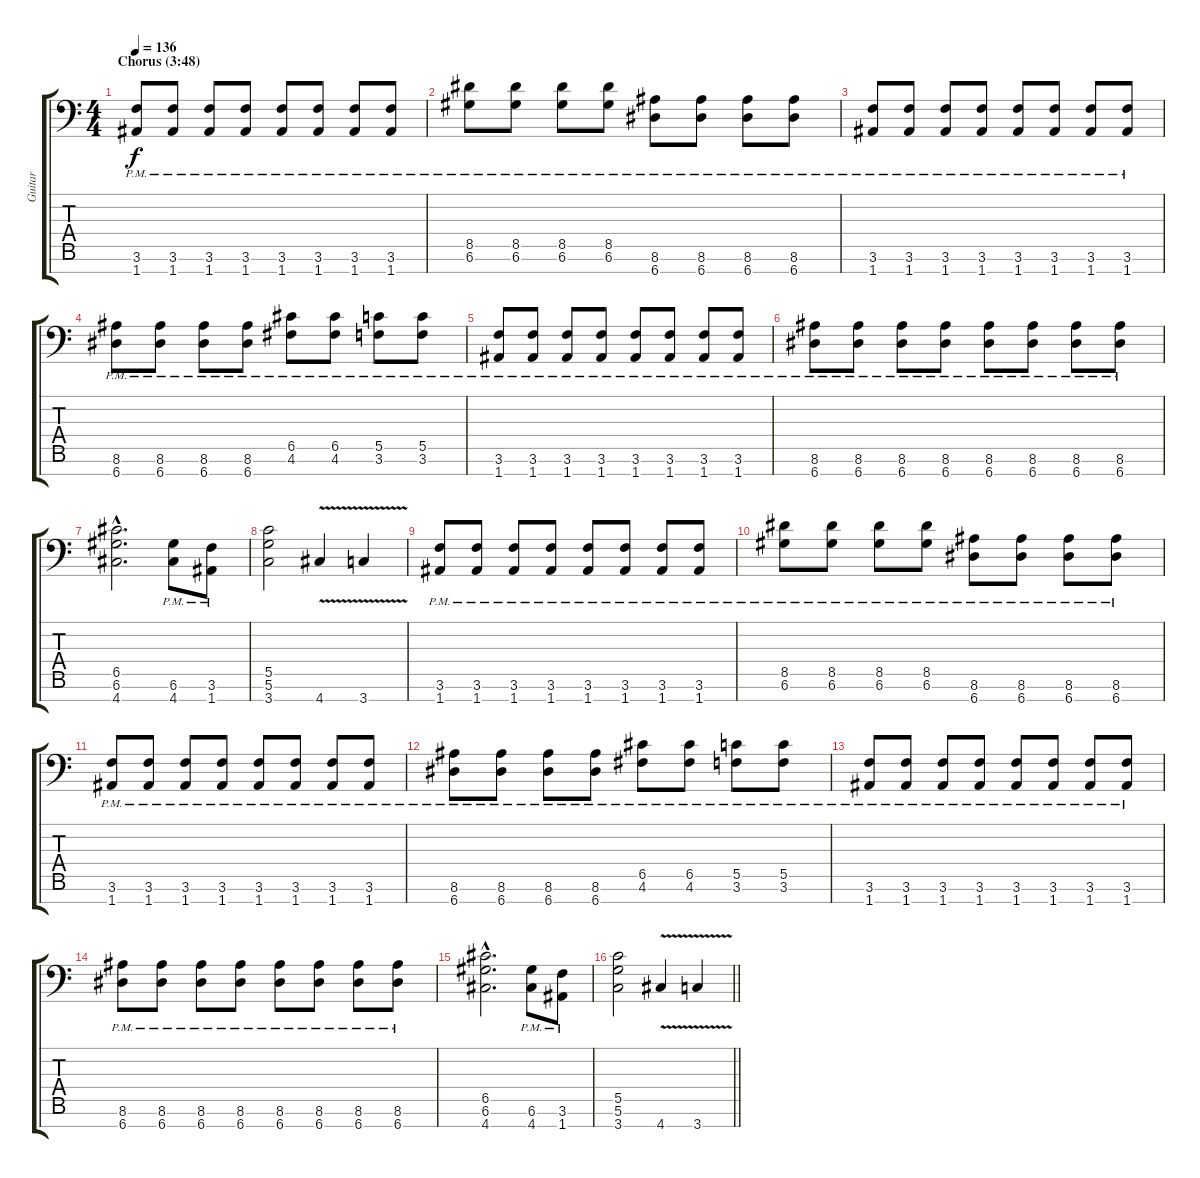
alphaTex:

\track ("Guitar" "Guitar") {instrument distortionguitar}
\staff {score tabs}
\tuning (D4 A3 F3 C3 G2 D2 A1) {hide}
\ts (4 4)
\section ("" "Chorus (3:48)")
\tempo 136
\clef f4
\ks c
(3.6{pm} 1.7{pm}).8{dy f} (3.6{pm} 1.7{pm}).8 (3.6{pm} 1.7{pm}).8 (3.6{pm} 1.7{pm}).8 (3.6{pm} 1.7{pm}).8 (3.6{pm} 1.7{pm}).8 (3.6{pm} 1.7{pm}).8 (3.6{pm} 1.7{pm}).8 |
(8.5{pm} 6.6{pm}).8 (8.5{pm} 6.6{pm}).8 (8.5{pm} 6.6{pm}).8 (8.5{pm} 6.6{pm}).8 (8.6{pm} 6.7{pm}).8 (8.6{pm} 6.7{pm}).8 (8.6{pm} 6.7{pm}).8 (8.6{pm} 6.7{pm}).8 |
(3.6{pm} 1.7{pm}).8 (3.6{pm} 1.7{pm}).8 (3.6{pm} 1.7{pm}).8 (3.6{pm} 1.7{pm}).8 (3.6{pm} 1.7{pm}).8 (3.6{pm} 1.7{pm}).8 (3.6{pm} 1.7{pm}).8 (3.6{pm} 1.7{pm}).8 |
(8.6{pm} 6.7{pm}).8 (8.6{pm} 6.7{pm}).8 (8.6{pm} 6.7{pm}).8 (8.6{pm} 6.7{pm}).8 (6.5{pm} 4.6{pm}).8 (6.5{pm} 4.6{pm}).8 (5.5{pm} 3.6{pm}).8 (5.5{pm} 3.6{pm}).8 |
(3.6{pm} 1.7{pm}).8 (3.6{pm} 1.7{pm}).8 (3.6{pm} 1.7{pm}).8 (3.6{pm} 1.7{pm}).8 (3.6{pm} 1.7{pm}).8 (3.6{pm} 1.7{pm}).8 (3.6{pm} 1.7{pm}).8 (3.6{pm} 1.7{pm}).8 |
(8.6{pm} 6.7{pm}).8 (8.6{pm} 6.7{pm}).8 (8.6{pm} 6.7{pm}).8 (8.6{pm} 6.7{pm}).8 (8.6{pm} 6.7{pm}).8 (8.6{pm} 6.7{pm}).8 (8.6{pm} 6.7{pm}).8 (8.6{pm} 6.7{pm}).8 |
(6.5{hac} 6.6{hac} 4.7{hac}).2{d} (6.6{pm} 4.7{pm}).8 (3.6{pm} 1.7{pm}).8 |
(5.5 5.6 3.7).2 4.7{v}.4 3.7{v}.4 |
(3.6{pm} 1.7{pm}).8 (3.6{pm} 1.7{pm}).8 (3.6{pm} 1.7{pm}).8 (3.6{pm} 1.7{pm}).8 (3.6{pm} 1.7{pm}).8 (3.6{pm} 1.7{pm}).8 (3.6{pm} 1.7{pm}).8 (3.6{pm} 1.7{pm}).8 |
(8.5{pm} 6.6{pm}).8 (8.5{pm} 6.6{pm}).8 (8.5{pm} 6.6{pm}).8 (8.5{pm} 6.6{pm}).8 (8.6{pm} 6.7{pm}).8 (8.6{pm} 6.7{pm}).8 (8.6{pm} 6.7{pm}).8 (8.6{pm} 6.7{pm}).8 |
(3.6{pm} 1.7{pm}).8 (3.6{pm} 1.7{pm}).8 (3.6{pm} 1.7{pm}).8 (3.6{pm} 1.7{pm}).8 (3.6{pm} 1.7{pm}).8 (3.6{pm} 1.7{pm}).8 (3.6{pm} 1.7{pm}).8 (3.6{pm} 1.7{pm}).8 |
(8.6{pm} 6.7{pm}).8 (8.6{pm} 6.7{pm}).8 (8.6{pm} 6.7{pm}).8 (8.6{pm} 6.7{pm}).8 (6.5{pm} 4.6{pm}).8 (6.5{pm} 4.6{pm}).8 (5.5{pm} 3.6{pm}).8 (5.5{pm} 3.6{pm}).8 |
(3.6{pm} 1.7{pm}).8 (3.6{pm} 1.7{pm}).8 (3.6{pm} 1.7{pm}).8 (3.6{pm} 1.7{pm}).8 (3.6{pm} 1.7{pm}).8 (3.6{pm} 1.7{pm}).8 (3.6{pm} 1.7{pm}).8 (3.6{pm} 1.7{pm}).8 |
(8.6{pm} 6.7{pm}).8 (8.6{pm} 6.7{pm}).8 (8.6{pm} 6.7{pm}).8 (8.6{pm} 6.7{pm}).8 (8.6{pm} 6.7{pm}).8 (8.6{pm} 6.7{pm}).8 (8.6{pm} 6.7{pm}).8 (8.6{pm} 6.7{pm}).8 |
(6.5{hac} 6.6{hac} 4.7{hac}).2{d} (6.6{pm} 4.7{pm}).8 (3.6{pm} 1.7{pm}).8 |
\barLineRight lightlight
(5.5 5.6 3.7).2 4.7{v}.4 3.7{v}.4
